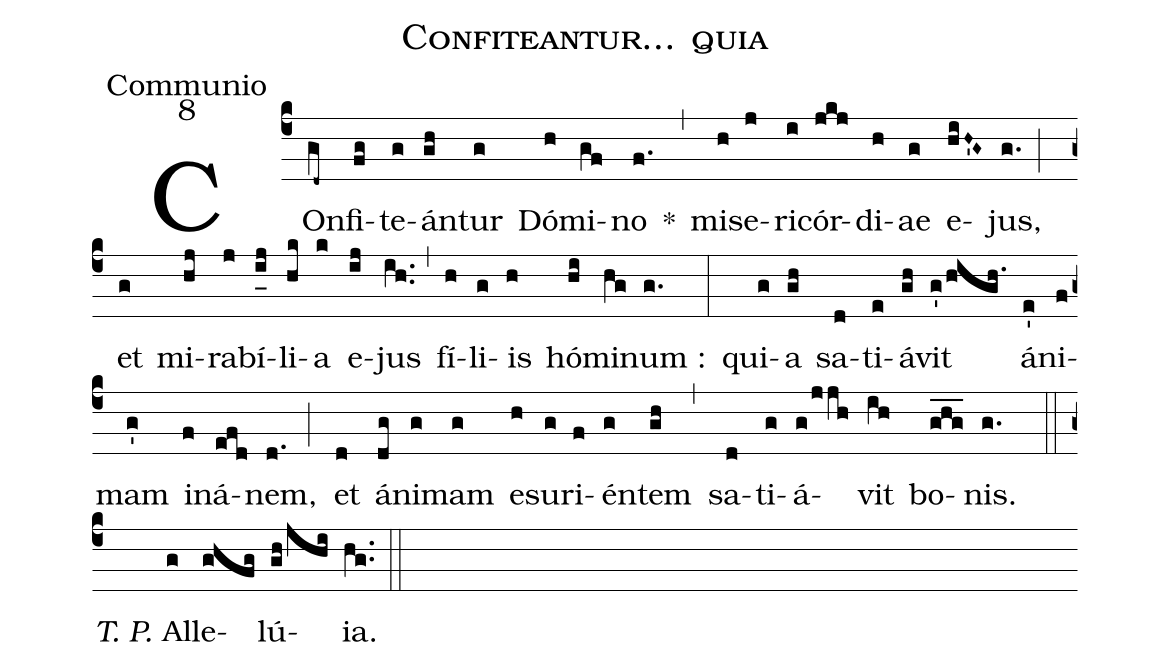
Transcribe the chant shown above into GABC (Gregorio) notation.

name:Confiteantur... quia;
office-part:Communio;
mode:8;
%%
(c4) COn(gd~)fi(fg)te(g)án(gh)tur(g) Dó(h)mi(gf)no(f.) *(,) mi(h)se(j)ri(i)cór(jkj)di(h)ae(g) e(hiH~'G~)jus,(g.) (;) et(g) mi(hj)ra(j)bí(i_[uh:l]j)li(hk)a(k) e(ij)jus(ih..) (,) fí(h)li(g)is(h) hó(hi)mi(hg)num :(g.) (:) qui(g)a(gh) sa(d)ti(e)á(gh)vit(g'/high.) á(e')ni(f)mam(g') in(f)á(efd)nem,(d.) (;) et(d) á(dg)ni(g)mam(g) e(h)su(g)ri(f)én(g)tem(gh) (,) sa(d)ti(g)á(g/jjh)vit(ih) bo(ghg___)nis.(g.) (::) <i>T. P.</i> Al(g)le(ghfg)lú(gh/jhi){ia}.(hg..) (::)
